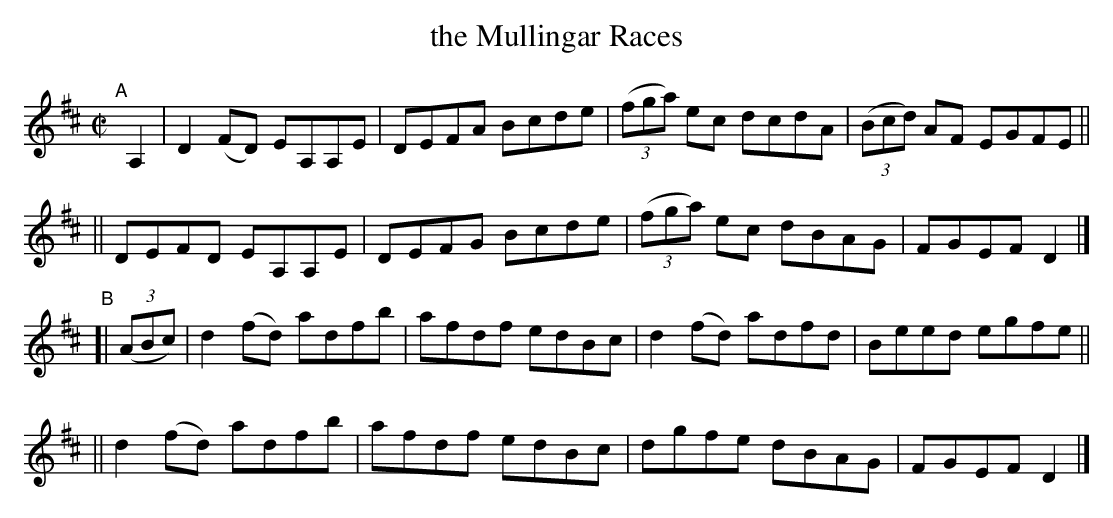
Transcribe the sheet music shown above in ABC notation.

X:1
T: the Mullingar Races
M: C|
L: 1/8
K: D
"^A"[|] A,2 \
|  D2(FD) EA,A,E | DEFA Bcde | (3(fga) ec dcdA | (3(Bcd) AF EGFE ||
|| DEFD EA,A,E | DEFG Bcde | (3(fga) ec dBAG | FGEF D2 |]
"^B"[| (3(ABc) \
|  d2(fd) adfb | afdf edBc | d2(fd) adfd | Beed egfe ||
|| d2(fd) adfb | afdf edBc | dgfe dBAG | FGEF D2 |]
